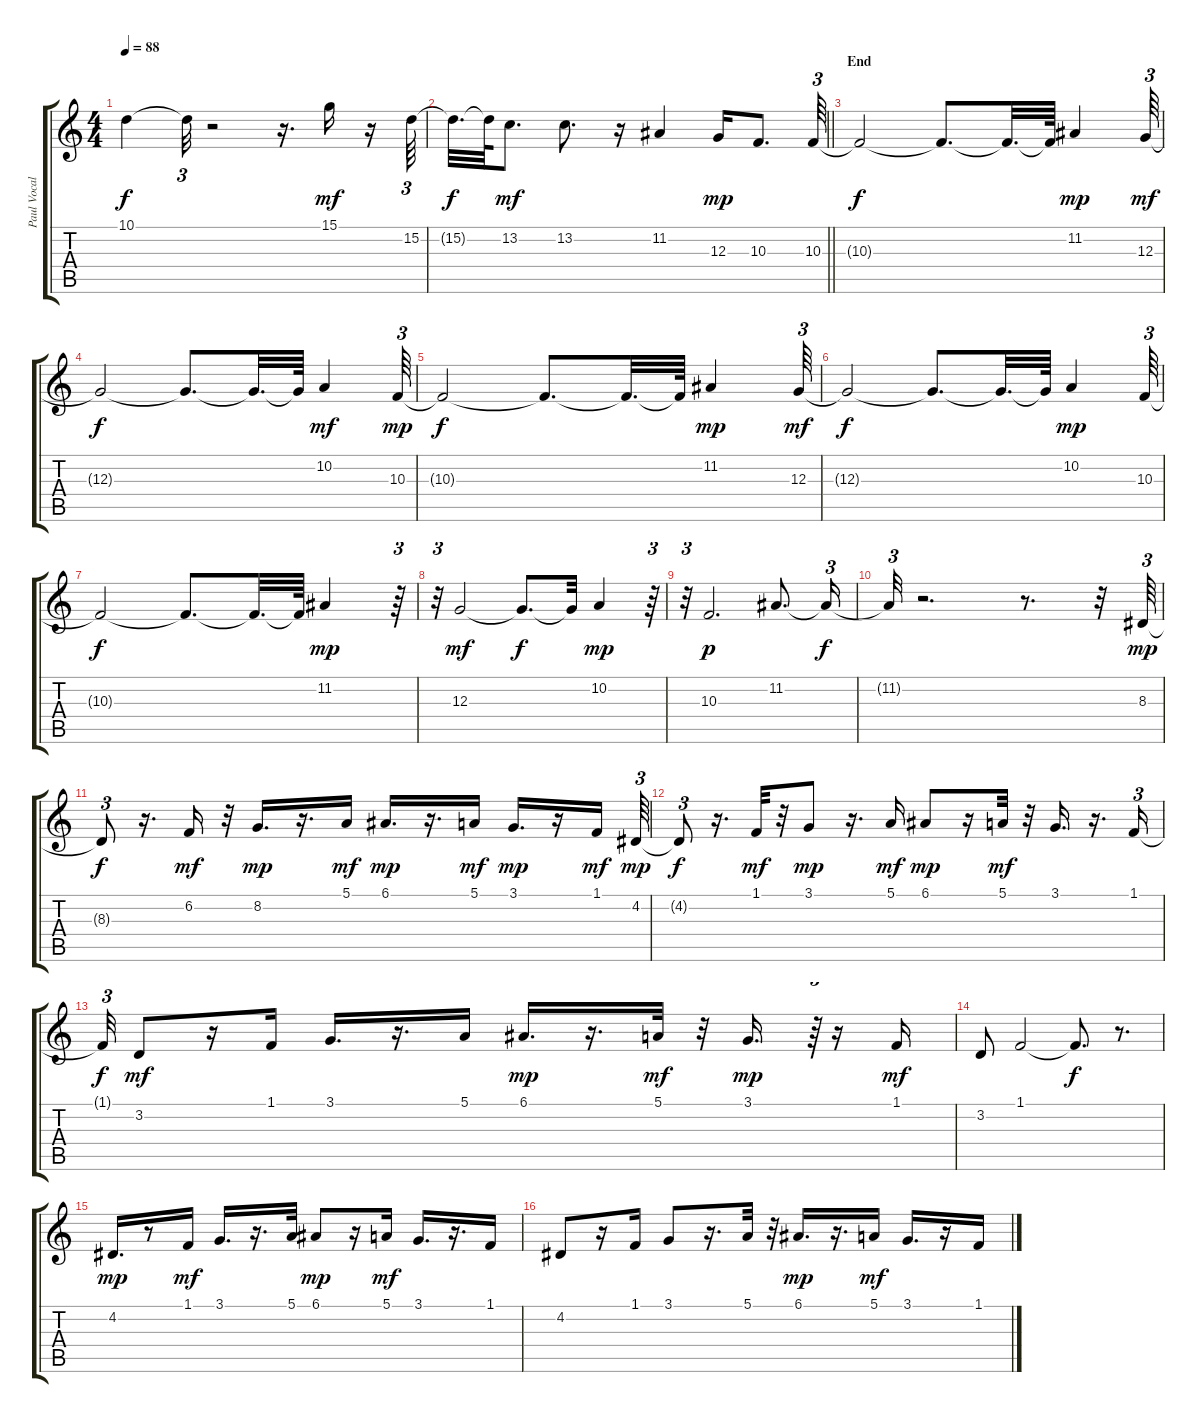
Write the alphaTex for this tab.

\track ("Paul Vocals" "Paul Vocal") {instrument flute}
\staff {score tabs}
\tuning (E4 B3 G3 D3 A2 E2) {hide}
\ts (4 4)
\tempo 88
\clef g2
\ks c
10.1{t}.4{dy f} 10.1{t}.32{tu (3 2)} r.2 r.16{d} 15.1.16{dy mf} r.16 15.2.64{tu (3 2)} |
\barLineRight lightlight
15.2{t}.32{d dy f} 15.2{t}.64 13.2.8{d dy mf} 13.2.8{d} r.16 11.2.4 12.3.16{dy mp} 10.3.8{d} 10.3.64{tu (3 2)} |
\section ("" "End")
10.3{t}.2{dy f} 10.3{t}.8{d} 10.3{t}.32{d} 10.3{t}.64 11.2.4{dy mp} 12.3.64{tu (3 2) dy mf} |
12.3{t}.2{dy f} 12.3{t}.8{d} 12.3{t}.32{d} 12.3{t}.64 10.2.4{dy mf} 10.3.64{tu (3 2) dy mp} |
10.3{t}.2{dy f} 10.3{t}.8{d} 10.3{t}.32{d} 10.3{t}.64 11.2.4{dy mp} 12.3.64{tu (3 2) dy mf} |
12.3{t}.2{dy f} 12.3{t}.8{d} 12.3{t}.32{d} 12.3{t}.64 10.2.4{dy mp} 10.3.64{tu (3 2)} |
10.3{t}.2{dy f} 10.3{t}.8{d} 10.3{t}.32{d} 10.3{t}.64 11.2.4{dy mp} r.64{tu (3 2)} |
r.32{tu (3 2)} 12.3.2{dy mf} 12.3{t}.8{d dy f} 12.3{t}.32 10.2.4{dy mp} r.64{tu (3 2)} |
r.32{tu (3 2)} 10.3.2{d dy p} 11.2.8{d} 11.2{t}.16{tu (3 2) dy f} |
11.2{t}.32{tu (3 2)} r.2{d} r.8{d} r.32 8.3.64{tu (3 2) dy mp} |
8.3{t}.8{tu (3 2) dy f} r.16{d} 6.2.16{dy mf} r.32 8.2.16{d dy mp} r.16{d} 5.1.16{dy mf} 6.1.16{d dy mp} r.16{d} 5.1.16{dy mf} 3.1.16{d dy mp} r.16 1.1.16{dy mf} 4.2.64{tu (3 2) dy mp} |
4.2{t}.8{tu (3 2) dy f} r.16{d} 1.1.32{dy mf} r.32 3.1.8{dy mp} r.16{d} 5.1.16{dy mf} 6.1.8{dy mp} r.16 5.1.32{dy mf} r.32 3.1.16{d} r.16{d} 1.1.16{tu (3 2)} |
1.1{t}.32{tu (3 2) dy f} 3.2.8{dy mf} r.16 1.1.16 3.1.16{d} r.16{d} 5.1.16 6.1.16{d dy mp} r.16{d} 5.1.32{dy mf} r.32 3.1.16{d dy mp} r.64{tu (3 2)} r.16 1.1.16{dy mf} |
3.2.8 1.1.2 1.1{t}.8{d dy f} r.8{d} |
4.2.16{d dy mp} r.8 1.1.16{dy mf} 3.1.16{d} r.16{d} 5.1.32 6.1.8{dy mp} r.16 5.1.16{dy mf} 3.1.16{d} r.16{d} 1.1.16 |
4.2.8 r.16 1.1.16 3.1.8 r.16{d} 5.1.32 r.32 6.1.16{d dy mp} r.16{d} 5.1.16{dy mf} 3.1.16{d} r.16 1.1.16
